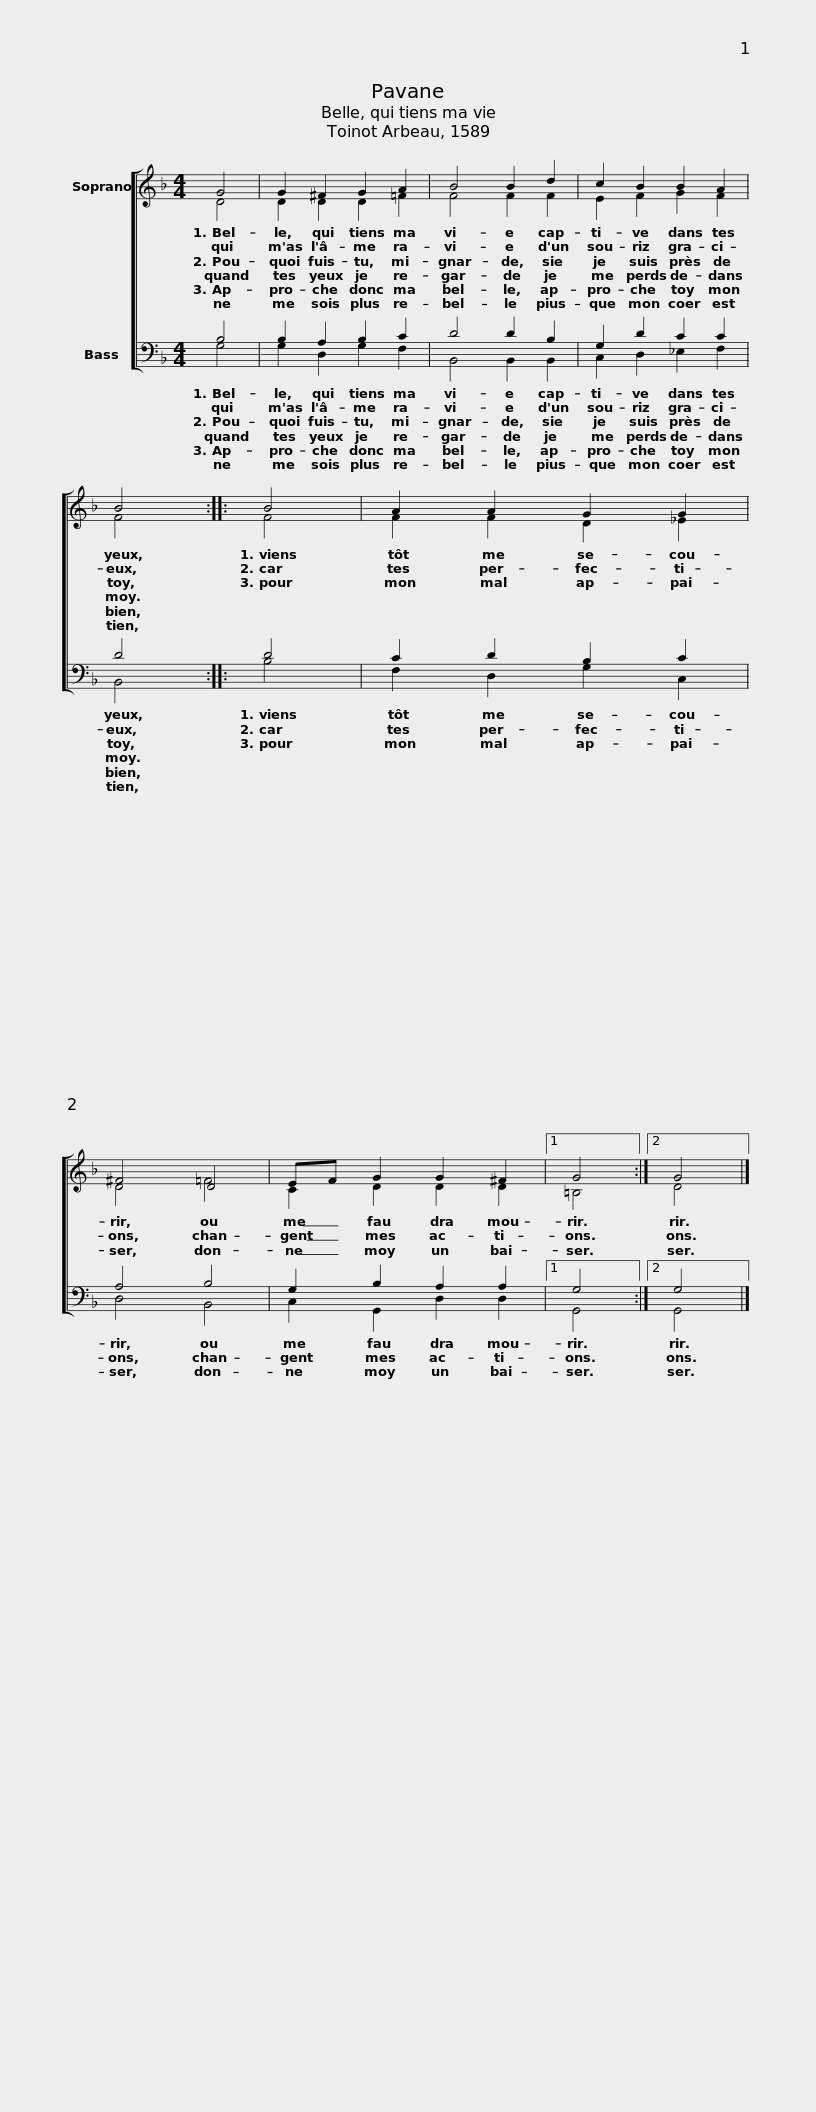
X:1
%%score [ ( 1 2 ) ( 3 4 ) ]
L:1/8
M:4/4
I:linebreak $
K:F
V:1 treble
V:2 treble
V:3 bass
V:4 bass
V:1
 G4 | G2 ^F2 G2 A2 | B4 B2 d2 | c2 B2 B2 A2 | B4 ::$ %5
 B4 | A2 A2 G2 G2 | ^F4 D4 | EF G2 G2 ^F2 |1 G4 :|2 %10
 G4 |] %11
V:2
 D4 | D2 D2 D2 =F2 | F4 F2 F2 | E2 F2 G2 F2 | F4 ::$ %5
 F4 | F2 F2 D2 _E2 | D4 =F4 | C2 D2 D2 D2 |1 =B,4 :|2 %10
 D4 |] %11
V:3
 B,4 | B,2 A,2 B,2 C2 | D4 D2 B,2 | G,2 D2 C2 C2 | D4 ::$ %5
 D4 | C2 D2 B,2 C2 | A,4 B,4 | G,2 B,2 A,2 A,2 |1 G,4 :|2 %10
 G,4 |] %11
V:4
 G,4 | G,2 D,2 G,2 F,2 | B,,4 B,,2 B,,2 | C,2 D,2 _E,2 F,2 | B,,4 ::$ %5
 B,4 | F,2 D,2 G,2 C,2 | D,4 B,,4 | C,2 G,,2 D,2 D,2 |1 G,,4 :|2 %10
 G,,4 |] %11
